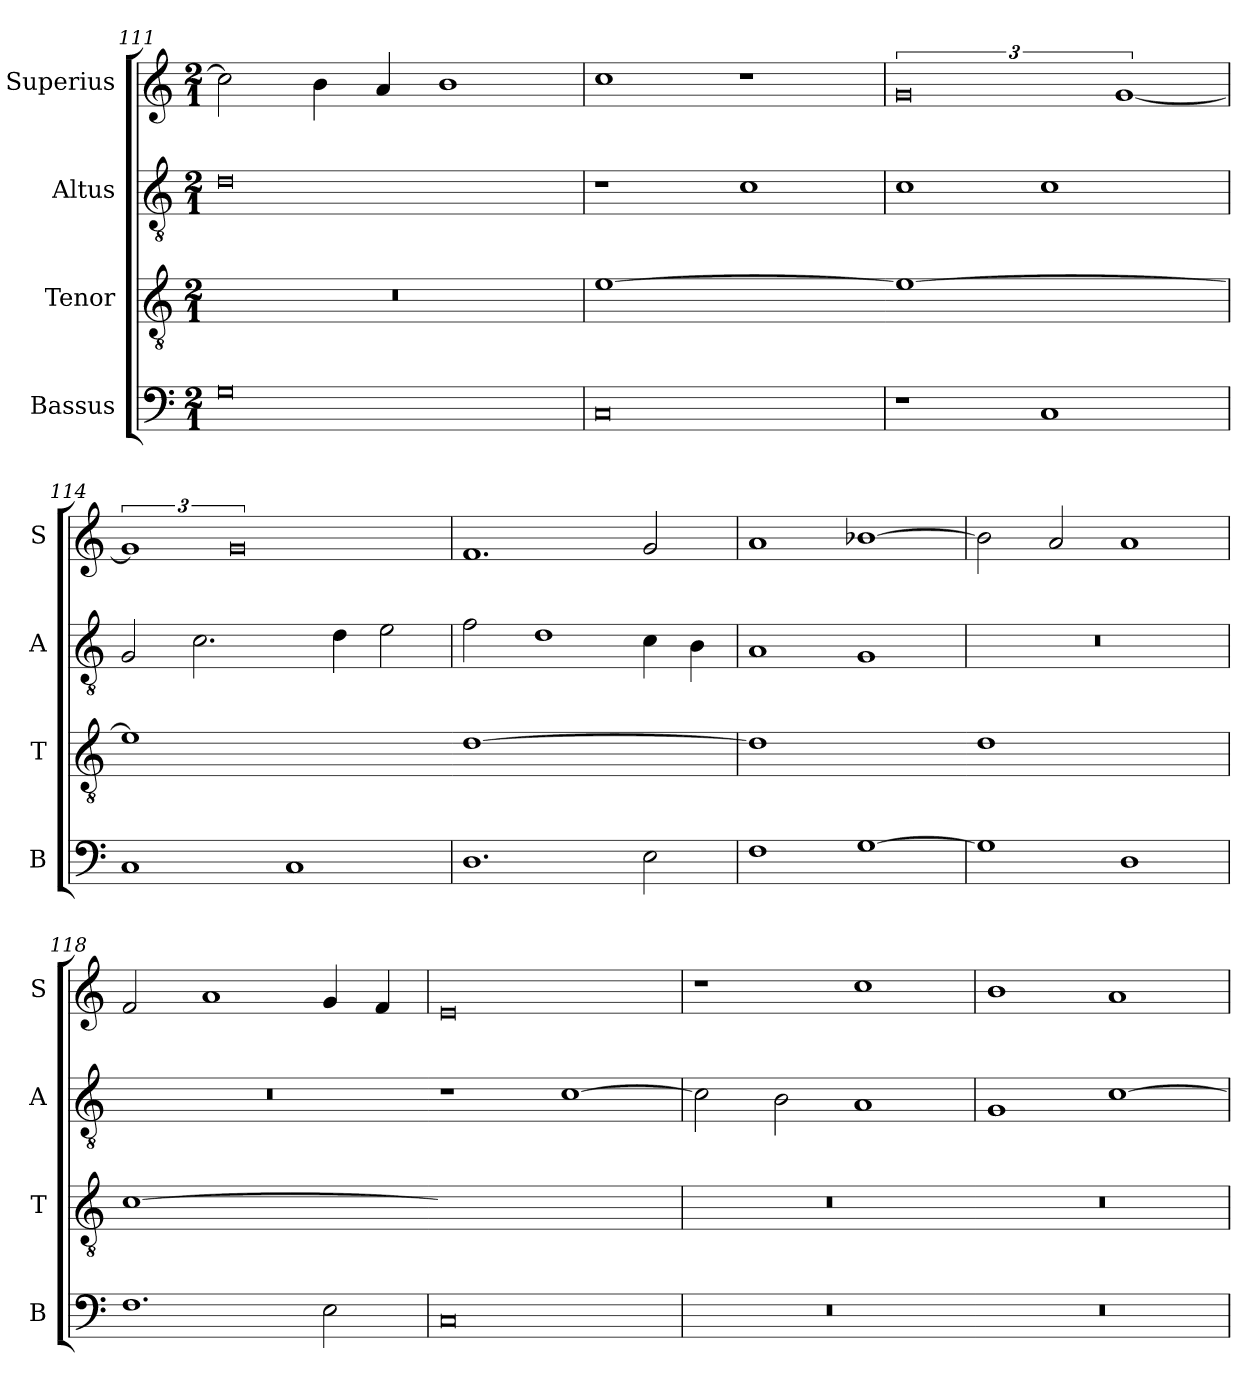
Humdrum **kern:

**kern	**kern	**kern	**kern
*part4	*part3	*part2	*part1
*staff4	*staff3	*staff2	*staff1
*I"Bassus	*I"Tenor	*I"Altus	*I"Superius
*I'B	*I'T	*I'A	*I'S
*clefF4	*clefGv2	*clefGv2	*clefG2
*k[]	*k[]	*k[]	*k[]
*M2/1	*M2/1	*M2/1	*M2/1
=111	=111	=111	=111
!	!LO:N:vis=1	!	!
0G	0r	0d	2cc\]
.	.	.	4b\
.	.	.	4a/
.	.	.	1b
=112	=112	=112	=112
!	!LO:N:vis=1	!	!
0C	[0e	1r	1cc
.	.	1c	1r
=113	=113-	=113	=113
!	!LO:N:vis=1	!	!
1r	0e_	1c	3%4g
1C	.	1c	.
.	.	.	[3%2g
=114	=114	=114	=114
!	!LO:N:vis=1	!	!
1C	0e]	2G/	3%2g]
.	.	2.c\	.
.	.	.	3%4g
1C	.	.	.
.	.	4d\	.
.	.	2e\	.
=115	=115-	=115	=115
!	!LO:N:vis=1	!	!
1.D	[0d	2f\	1.f
.	.	1d	.
2E\	.	4c\	2g/
.	.	4B\	.
=116	=116	=116	=116
!	!LO:N:vis=1	!	!
1F	0d]	1A	1a
[1G	.	1G	[1b-X
=117	=117-	=117	=117
!	!LO:N:vis=1	!	!
1G]	0d	0r	2b-\]
.	.	.	2a/
1D	.	.	1a
=118	=118	=118	=118
!	!LO:N:vis=1	!	!
1.F	[0c	0r	2f/
.	.	.	1a
2E\	.	.	4g/
.	.	.	4f/
=119	=119-	=119	=119
!	!LO:N:vis=1	!	!
0C	0cyy]	1r	0e
.	.	[1c	.
=120	=120	=120	=120
!	!LO:N:vis=1	!	!
0r	0r	2c\]	1r
.	.	2B\	.
.	.	1A	1cc
=121	=121-	=121	=121
!	!LO:N:vis=1	!	!
0r	0r	1G	1b
.	.	[1c	1a
=	=	=	=
*-	*-	*-	*-
